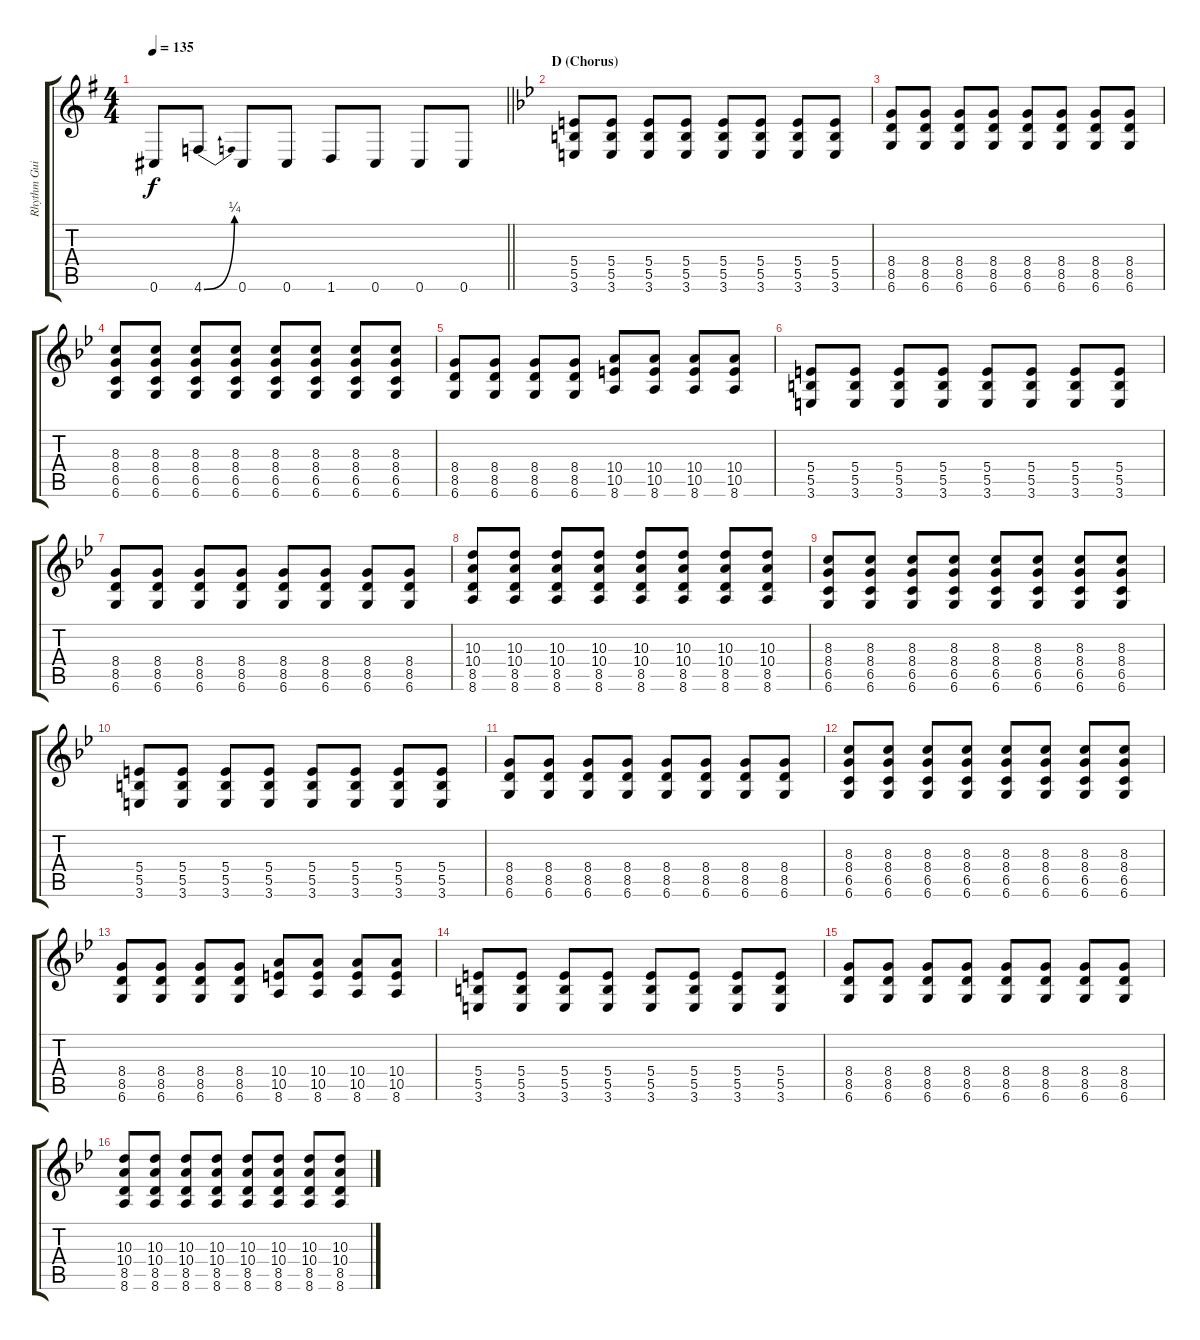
\track ("Rhythm Guitar (Christofer Johnsson)" "Rhythm Gui") {instrument distortionguitar}
\staff {score tabs}
\tuning (Db4 Ab3 E3 B2 Gb2 Db2) {hide}
\ts (4 4)
\tempo 135
\clef g2
\barLineRight lightlight
\ks eminor
0.6.8{dy f} 4.6{be (bend 0 0 60 1)}.8 0.6.8 0.6.8 1.6.8 0.6.8 0.6.8 0.6.8 |
\section ("" "D (Chorus)")
\ks gminor
(5.4 5.5 3.6).8 (5.4 5.5 3.6).8 (5.4 5.5 3.6).8 (5.4 5.5 3.6).8 (5.4 5.5 3.6).8 (5.4 5.5 3.6).8 (5.4 5.5 3.6).8 (5.4 5.5 3.6).8 |
(8.4 8.5 6.6).8 (8.4 8.5 6.6).8 (8.4 8.5 6.6).8 (8.4 8.5 6.6).8 (8.4 8.5 6.6).8 (8.4 8.5 6.6).8 (8.4 8.5 6.6).8 (8.4 8.5 6.6).8 |
(8.3 8.4 6.5 6.6).8 (8.3 8.4 6.5 6.6).8 (8.3 8.4 6.5 6.6).8 (8.3 8.4 6.5 6.6).8 (8.3 8.4 6.5 6.6).8 (8.3 8.4 6.5 6.6).8 (8.3 8.4 6.5 6.6).8 (8.3 8.4 6.5 6.6).8 |
(8.4 8.5 6.6).8 (8.4 8.5 6.6).8 (8.4 8.5 6.6).8 (8.4 8.5 6.6).8 (10.4 10.5 8.6).8 (10.4 10.5 8.6).8 (10.4 10.5 8.6).8 (10.4 10.5 8.6).8 |
(5.4 5.5 3.6).8 (5.4 5.5 3.6).8 (5.4 5.5 3.6).8 (5.4 5.5 3.6).8 (5.4 5.5 3.6).8 (5.4 5.5 3.6).8 (5.4 5.5 3.6).8 (5.4 5.5 3.6).8 |
(8.4 8.5 6.6).8 (8.4 8.5 6.6).8 (8.4 8.5 6.6).8 (8.4 8.5 6.6).8 (8.4 8.5 6.6).8 (8.4 8.5 6.6).8 (8.4 8.5 6.6).8 (8.4 8.5 6.6).8 |
(10.3 10.4 8.5 8.6).8 (10.3 10.4 8.5 8.6).8 (10.3 10.4 8.5 8.6).8 (10.3 10.4 8.5 8.6).8 (10.3 10.4 8.5 8.6).8 (10.3 10.4 8.5 8.6).8 (10.3 10.4 8.5 8.6).8 (10.3 10.4 8.5 8.6).8 |
(8.3 8.4 6.5 6.6).8 (8.3 8.4 6.5 6.6).8 (8.3 8.4 6.5 6.6).8 (8.3 8.4 6.5 6.6).8 (8.3 8.4 6.5 6.6).8 (8.3 8.4 6.5 6.6).8 (8.3 8.4 6.5 6.6).8 (8.3 8.4 6.5 6.6).8 |
(5.4 5.5 3.6).8 (5.4 5.5 3.6).8 (5.4 5.5 3.6).8 (5.4 5.5 3.6).8 (5.4 5.5 3.6).8 (5.4 5.5 3.6).8 (5.4 5.5 3.6).8 (5.4 5.5 3.6).8 |
(8.4 8.5 6.6).8 (8.4 8.5 6.6).8 (8.4 8.5 6.6).8 (8.4 8.5 6.6).8 (8.4 8.5 6.6).8 (8.4 8.5 6.6).8 (8.4 8.5 6.6).8 (8.4 8.5 6.6).8 |
(8.3 8.4 6.5 6.6).8 (8.3 8.4 6.5 6.6).8 (8.3 8.4 6.5 6.6).8 (8.3 8.4 6.5 6.6).8 (8.3 8.4 6.5 6.6).8 (8.3 8.4 6.5 6.6).8 (8.3 8.4 6.5 6.6).8 (8.3 8.4 6.5 6.6).8 |
(8.4 8.5 6.6).8 (8.4 8.5 6.6).8 (8.4 8.5 6.6).8 (8.4 8.5 6.6).8 (10.4 10.5 8.6).8 (10.4 10.5 8.6).8 (10.4 10.5 8.6).8 (10.4 10.5 8.6).8 |
(5.4 5.5 3.6).8 (5.4 5.5 3.6).8 (5.4 5.5 3.6).8 (5.4 5.5 3.6).8 (5.4 5.5 3.6).8 (5.4 5.5 3.6).8 (5.4 5.5 3.6).8 (5.4 5.5 3.6).8 |
(8.4 8.5 6.6).8 (8.4 8.5 6.6).8 (8.4 8.5 6.6).8 (8.4 8.5 6.6).8 (8.4 8.5 6.6).8 (8.4 8.5 6.6).8 (8.4 8.5 6.6).8 (8.4 8.5 6.6).8 |
(10.3 10.4 8.5 8.6).8 (10.3 10.4 8.5 8.6).8 (10.3 10.4 8.5 8.6).8 (10.3 10.4 8.5 8.6).8 (10.3 10.4 8.5 8.6).8 (10.3 10.4 8.5 8.6).8 (10.3 10.4 8.5 8.6).8 (10.3 10.4 8.5 8.6).8
